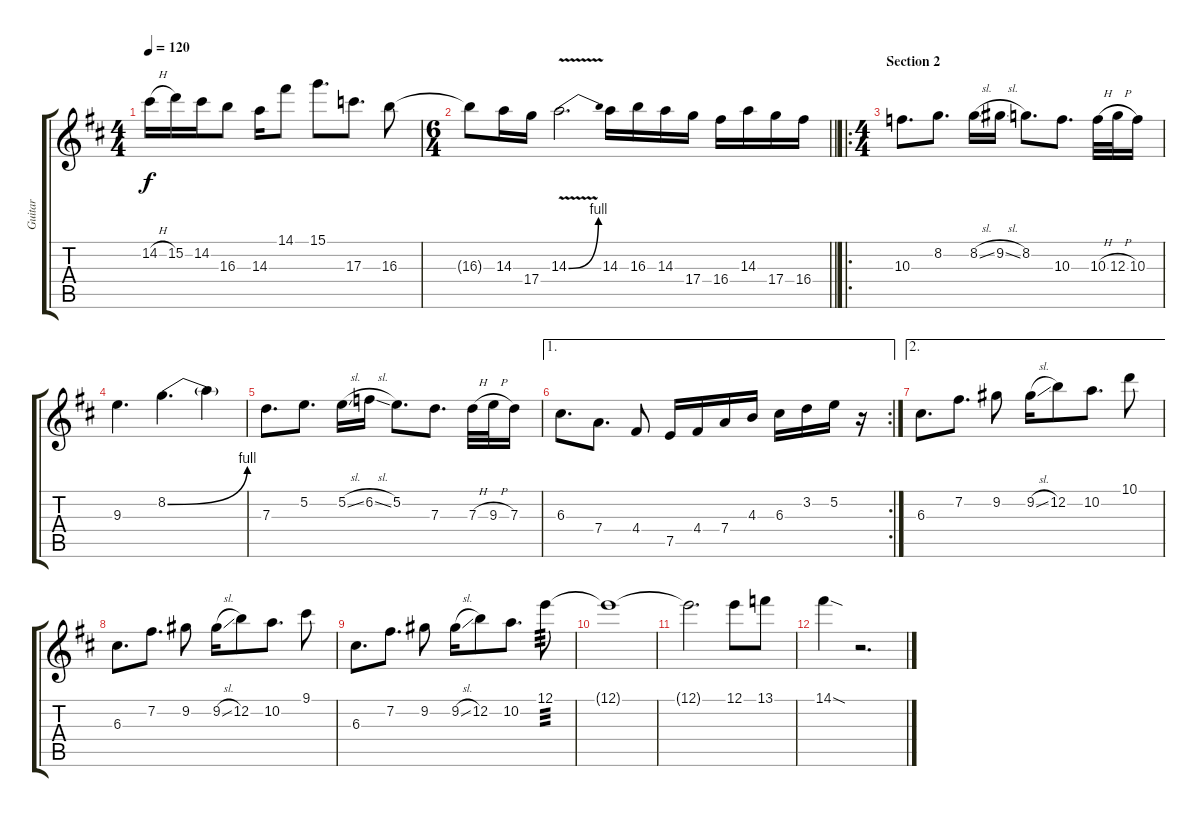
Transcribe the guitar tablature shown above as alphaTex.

\track ("Guitar" "Guitar") {instrument overdrivenguitar}
\staff {score tabs}
\tuning (E4 B3 G3 D3 A2 E2) {hide}
\ts (4 4)
\tempo 120
\clef g2
\ks d
14.2{h}.16{dy f} 15.2.16 14.2.16 16.3.8 14.3.16 14.1.8 15.1.8{d} 17.3.8{d} 16.3.8 |
\ts (6 4)
\barLineRight lightlight
16.3{t}.8 14.3.16 17.4.16 14.3{be (bend 0 0 60 4) v}.2{d} 14.3.16 16.3.16 14.3.16 17.4.16 16.4.16 14.3.16 17.4.16 16.4.16 |
\ro
\ts (4 4)
\section ("" "Section 2")
10.3.8{d} 8.2.8{d} 8.2{sl}.16 9.2{sl}.16 8.2.8{d} 10.3.8{d} 10.3{h}.32 12.3{h}.32 10.3.16 |
9.3.4{d} 8.2{be (bend 0 0 60 4)}.4{d} 8.2{t}.4 |
7.3.8{d} 5.2.8{d} 5.2{sl}.16 6.2{sl}.16 5.2.8{d} 7.3.8{d} 7.3{h}.32 9.3{h}.32 7.3.16 |
\ae 1
\rc 2
6.3.8{d} 7.4.8{d} 4.4.8 7.5.16 4.4.16 7.4.16 4.3.16 6.3.16 3.2.16 5.2.16 r.16 |
\ae 2
6.3.8{d} 7.2.8{d} 9.2.8 9.2{sl}.16 12.2.8 10.2.8{d} 10.1.8 |
6.3.8{d} 7.2.8{d} 9.2.8 9.2{sl}.16 12.2.8 10.2.8{d} 9.1.8 |
6.3.8{d} 7.2.8{d} 9.2.8 9.2{sl}.16 12.2.8 10.2.8{d} 12.1.8{tp 3} |
12.1{t}.1 |
12.1{t}.2{d} 12.1.8 13.1.8 |
14.1{sod}.4 r.2{d}
